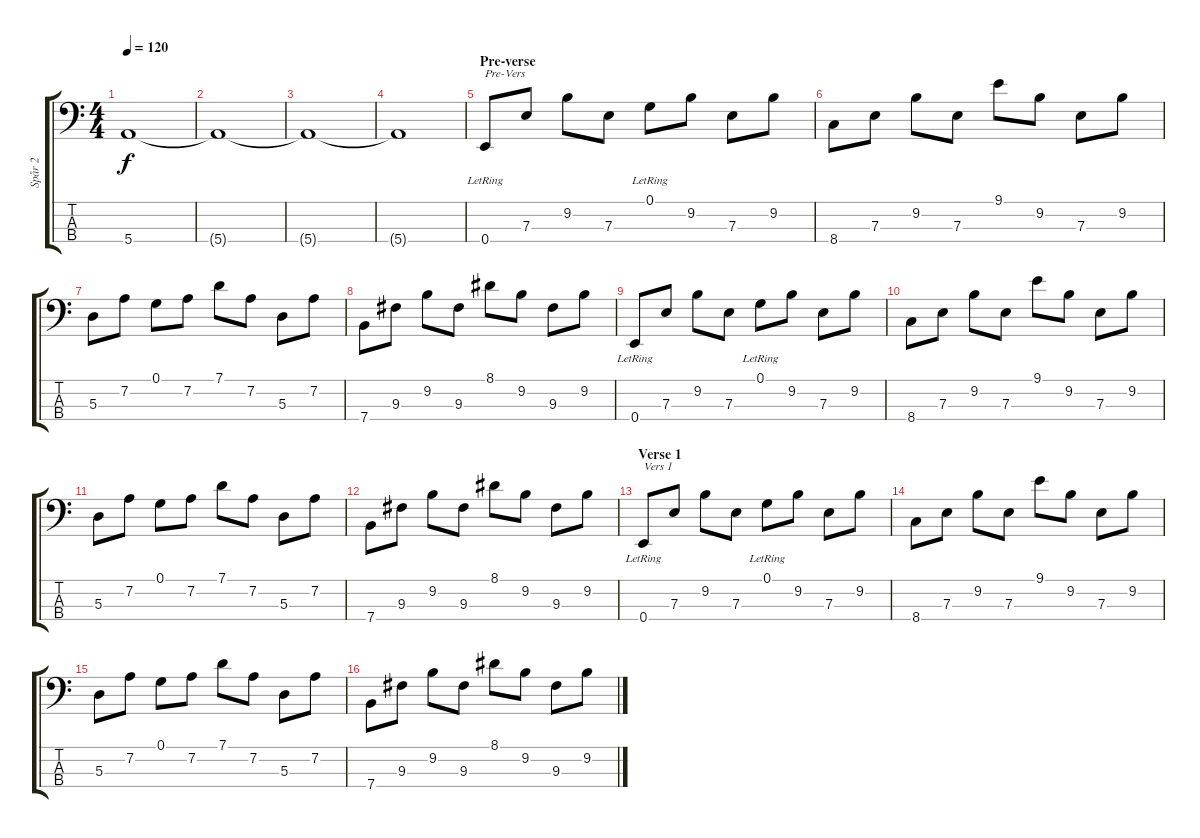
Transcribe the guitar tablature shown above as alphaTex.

\track ("Spår 2" "Spår 2") {instrument electricbasspick}
\staff {score tabs}
\tuning (G2 D2 A1 E1) {hide}
\ts (4 4)
\tempo 120
\clef f4
\ks c
5.4.1{dy f} |
5.4{t}.1 |
5.4{t}.1 |
5.4{t}.1 |
\section ("" "Pre-verse")
0.4{lr}.8{txt "Pre-Vers"} 7.3.8 9.2.8 7.3.8 0.1{lr}.8 9.2.8 7.3.8 9.2.8 |
8.4.8 7.3.8 9.2.8 7.3.8 9.1.8 9.2.8 7.3.8 9.2.8 |
5.3.8 7.2.8 0.1.8 7.2.8 7.1.8 7.2.8 5.3.8 7.2.8 |
7.4.8 9.3.8 9.2.8 9.3.8 8.1.8 9.2.8 9.3.8 9.2.8 |
0.4{lr}.8 7.3.8 9.2.8 7.3.8 0.1{lr}.8 9.2.8 7.3.8 9.2.8 |
8.4.8 7.3.8 9.2.8 7.3.8 9.1.8 9.2.8 7.3.8 9.2.8 |
5.3.8 7.2.8 0.1.8 7.2.8 7.1.8 7.2.8 5.3.8 7.2.8 |
7.4.8 9.3.8 9.2.8 9.3.8 8.1.8 9.2.8 9.3.8 9.2.8 |
\section ("" "Verse 1")
0.4{lr}.8{txt "Vers 1"} 7.3.8 9.2.8 7.3.8 0.1{lr}.8 9.2.8 7.3.8 9.2.8 |
8.4.8 7.3.8 9.2.8 7.3.8 9.1.8 9.2.8 7.3.8 9.2.8 |
5.3.8 7.2.8 0.1.8 7.2.8 7.1.8 7.2.8 5.3.8 7.2.8 |
7.4.8 9.3.8 9.2.8 9.3.8 8.1.8 9.2.8 9.3.8 9.2.8
